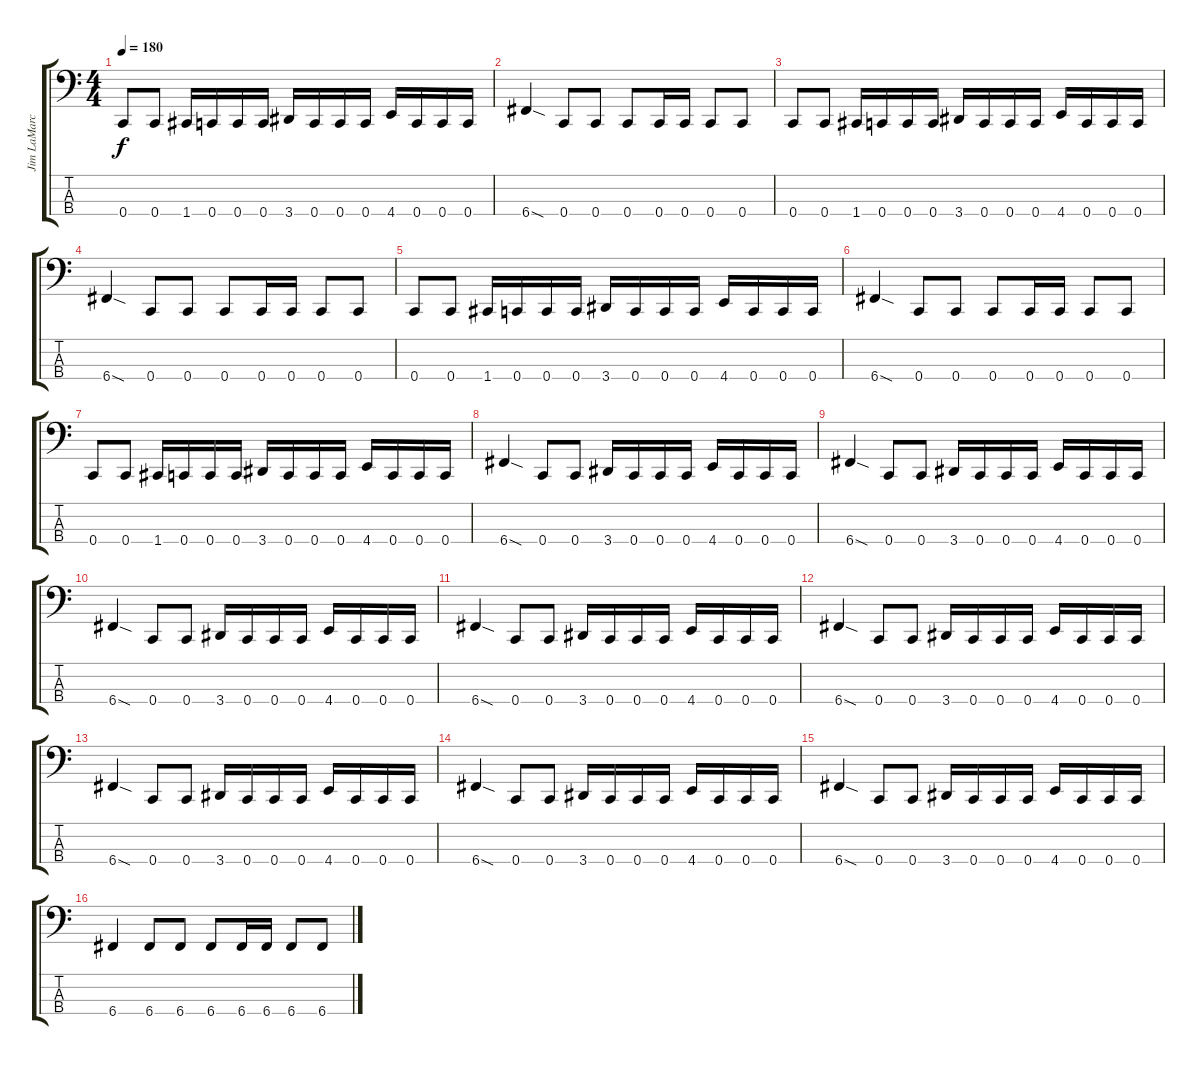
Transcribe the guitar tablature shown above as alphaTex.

\track ("Jim LaMarca" "Jim LaMarc") {instrument electricbasspick}
\staff {score tabs}
\tuning (F2 C2 G1 C1) {hide}
\ts (4 4)
\tempo 180
\clef f4
\ks c
0.4.8{dy f} 0.4.8 1.4.16 0.4.16 0.4.16 0.4.16 3.4.16 0.4.16 0.4.16 0.4.16 4.4.16 0.4.16 0.4.16 0.4.16 |
6.4{sod}.4 0.4.8 0.4.8 0.4.8 0.4.16 0.4.16 0.4.8 0.4.8 |
0.4.8 0.4.8 1.4.16 0.4.16 0.4.16 0.4.16 3.4.16 0.4.16 0.4.16 0.4.16 4.4.16 0.4.16 0.4.16 0.4.16 |
6.4{sod}.4 0.4.8 0.4.8 0.4.8 0.4.16 0.4.16 0.4.8 0.4.8 |
0.4.8 0.4.8 1.4.16 0.4.16 0.4.16 0.4.16 3.4.16 0.4.16 0.4.16 0.4.16 4.4.16 0.4.16 0.4.16 0.4.16 |
6.4{sod}.4 0.4.8 0.4.8 0.4.8 0.4.16 0.4.16 0.4.8 0.4.8 |
0.4.8 0.4.8 1.4.16 0.4.16 0.4.16 0.4.16 3.4.16 0.4.16 0.4.16 0.4.16 4.4.16 0.4.16 0.4.16 0.4.16 |
6.4{sod}.4 0.4.8 0.4.8 3.4.16 0.4.16 0.4.16 0.4.16 4.4.16 0.4.16 0.4.16 0.4.16 |
6.4{sod}.4 0.4.8 0.4.8 3.4.16 0.4.16 0.4.16 0.4.16 4.4.16 0.4.16 0.4.16 0.4.16 |
6.4{sod}.4 0.4.8 0.4.8 3.4.16 0.4.16 0.4.16 0.4.16 4.4.16 0.4.16 0.4.16 0.4.16 |
6.4{sod}.4 0.4.8 0.4.8 3.4.16 0.4.16 0.4.16 0.4.16 4.4.16 0.4.16 0.4.16 0.4.16 |
6.4{sod}.4 0.4.8 0.4.8 3.4.16 0.4.16 0.4.16 0.4.16 4.4.16 0.4.16 0.4.16 0.4.16 |
6.4{sod}.4 0.4.8 0.4.8 3.4.16 0.4.16 0.4.16 0.4.16 4.4.16 0.4.16 0.4.16 0.4.16 |
6.4{sod}.4 0.4.8 0.4.8 3.4.16 0.4.16 0.4.16 0.4.16 4.4.16 0.4.16 0.4.16 0.4.16 |
6.4{sod}.4 0.4.8 0.4.8 3.4.16 0.4.16 0.4.16 0.4.16 4.4.16 0.4.16 0.4.16 0.4.16 |
6.4.4 6.4.8 6.4.8 6.4.8 6.4.16 6.4.16 6.4.8 6.4.8
